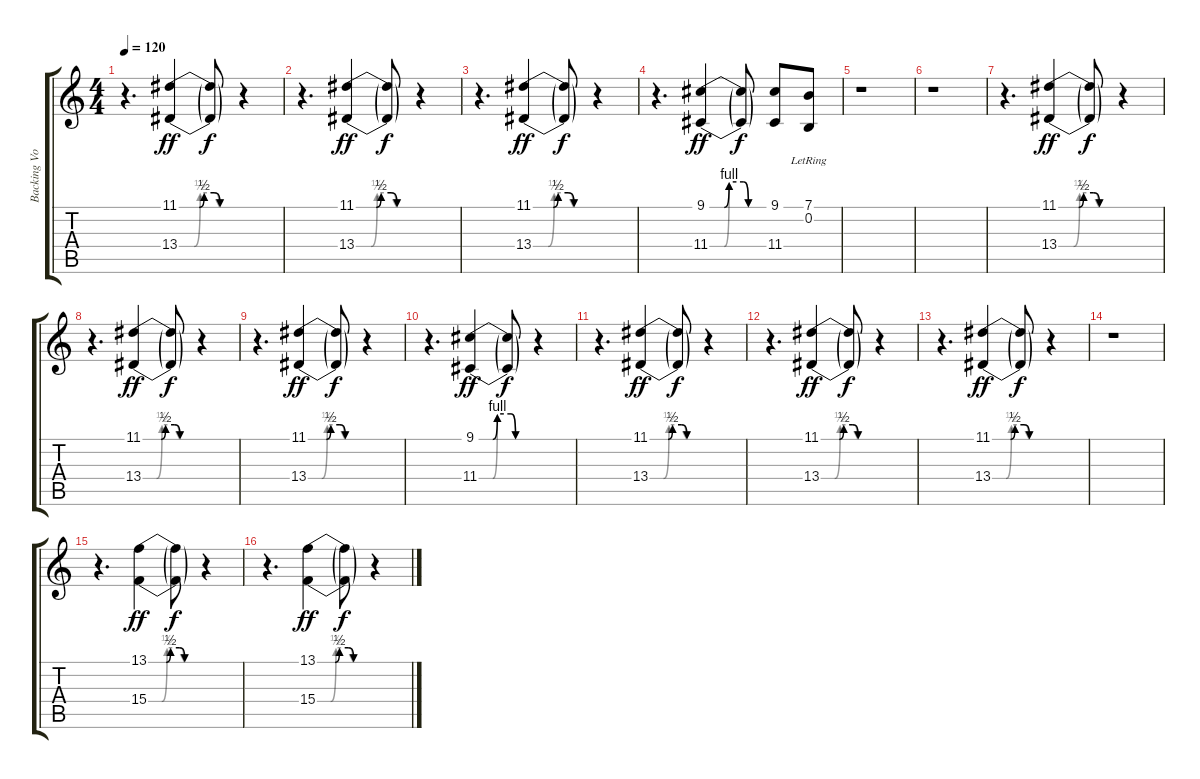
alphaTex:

\track ("Backing Vocals" "Backing Vo") {instrument pad4choir}
\staff {score tabs}
\tuning (E4 B3 G3 D3 A2 E2) {hide}
\ts (4 4)
\tempo 120
\clef g2
\ks c
r.4{d dy f} (11.1{be (custom 0 0 20 0 25 2 35 2 41 0 60 0)} 13.4{be (custom 0 0 15 0 21 2 35 2 40 0 60 0)}).4{dy ff} (11.1{t} 13.4{t}).8{dy f} r.4 |
r.4{d} (11.1{be (custom 0 0 20 0 25 2 35 2 41 0 60 0)} 13.4{be (custom 0 0 15 0 21 2 35 2 40 0 60 0)}).4{dy ff} (11.1{t} 13.4{t}).8{dy f} r.4 |
r.4{d} (11.1{be (custom 0 0 20 0 25 2 35 2 41 0 60 0)} 13.4{be (custom 0 0 15 0 21 2 35 2 40 0 60 0)}).4{dy ff} (11.1{t} 13.4{t}).8{dy f} r.4 |
r.4{d} (9.1{be (custom 0 0 15 0 20 4 35 4 40 0 60 0)} 11.4{be (custom 0 0 15 0 20 4 35 4 40 0 60 0)}).4{dy ff} (9.1{t} 11.4{t}).8{dy f} (9.1 11.4).8 (7.1{lr} 0.2{lr}).8 |
r.1 |
r.1 |
r.4{d volume 11} (11.1{be (custom 0 0 20 0 25 2 35 2 41 0 60 0)} 13.4{be (custom 0 0 15 0 21 2 35 2 40 0 60 0)}).4{dy ff} (11.1{t} 13.4{t}).8{dy f} r.4 |
r.4{d} (11.1{be (custom 0 0 20 0 25 2 35 2 41 0 60 0)} 13.4{be (custom 0 0 15 0 21 2 35 2 40 0 60 0)}).4{dy ff} (11.1{t} 13.4{t}).8{dy f} r.4 |
r.4{d} (11.1{be (custom 0 0 20 0 25 2 35 2 41 0 60 0)} 13.4{be (custom 0 0 15 0 21 2 35 2 40 0 60 0)}).4{dy ff} (11.1{t} 13.4{t}).8{dy f} r.4 |
r.4{d} (9.1{be (custom 0 0 15 0 20 4 35 4 40 0 60 0)} 11.4{be (custom 0 0 15 0 20 4 35 4 40 0 60 0)}).4{dy ff} (9.1{t} 11.4{t}).8{dy f} r.4 |
r.4{d} (11.1{be (custom 0 0 20 0 25 2 35 2 41 0 60 0)} 13.4{be (custom 0 0 15 0 21 2 35 2 40 0 60 0)}).4{dy ff} (11.1{t} 13.4{t}).8{dy f} r.4 |
r.4{d} (11.1{be (custom 0 0 20 0 25 2 35 2 41 0 60 0)} 13.4{be (custom 0 0 15 0 21 2 35 2 40 0 60 0)}).4{dy ff} (11.1{t} 13.4{t}).8{dy f} r.4 |
r.4{d} (11.1{be (custom 0 0 20 0 25 2 35 2 41 0 60 0)} 13.4{be (custom 0 0 15 0 21 2 35 2 40 0 60 0)}).4{dy ff} (11.1{t} 13.4{t}).8{dy f} r.4 |
r.1 |
r.4{d volume 12} (13.1{be (custom 0 0 20 0 25 2 35 2 41 0 60 0)} 15.4{be (custom 0 0 15 0 21 2 35 2 40 0 60 0)}).4{dy ff} (13.1{t} 15.4{t}).8{dy f} r.4 |
r.4{d} (13.1{be (custom 0 0 20 0 25 2 35 2 41 0 60 0)} 15.4{be (custom 0 0 15 0 21 2 35 2 40 0 60 0)}).4{dy ff} (13.1{t} 15.4{t}).8{dy f} r.4
